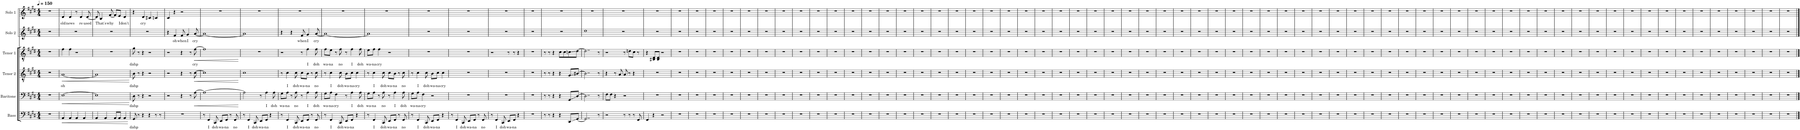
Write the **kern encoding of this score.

**kern	**text	**dynam	**kern	**text	**dynam	**kern	**text	**dynam	**kern	**text	**dynam	**kern	**text	**kern	**text
*part6	*part6	*part6	*part5	*part5	*part5	*part4	*part4	*part4	*part3	*part3	*part3	*part2	*part2	*part1	*part1
*staff6	*staff6	*staff6	*staff5	*staff5	*staff5	*staff4	*staff4	*staff4	*staff3	*staff3	*staff3	*staff2	*staff2	*staff1	*staff1
*I"Bass	*	*	*I"Baritone	*	*	*I"Tenor 2	*	*	*I"Tenor 1	*	*	*I"Solo 2	*	*I"Solo 1	*
*I'B.	*	*	*I'Bar.	*	*	*I'T. 2	*	*	*I'T. 1	*	*	*I'S2	*	*I'S1	*
*clefF4	*	*	*clefF4	*	*	*clefGv2	*	*	*clefGv2	*	*	*clefG2	*	*clefG2	*
*k[f#c#g#d#]	*	*	*k[f#c#g#d#]	*	*	*k[f#c#g#d#]	*	*	*k[f#c#g#d#]	*	*	*k[f#c#g#d#]	*	*k[f#c#g#d#]	*
*M4/4	*	*	*M4/4	*	*	*M4/4	*	*	*M4/4	*	*	*M4/4	*	*M4/4	*
*MM150	*	*	*MM150	*	*	*MM150	*	*	*MM150	*	*	*MM150	*	*MM150	*
=1	=1	=1	=1	=1	=1	=1	=1	=1	=1	=1	=1	=1	=1	=1	=1
1r	.	.	1r	.	.	1r	.	.	1r	.	.	1r	.	1r	.
=2	=2	=2	=2	=2	=2	=2	=2	=2	=2	=2	=2	=2	=2	=2	=2
!	!	!LO:HP:b	!	!	!LO:HP:b	!	!LO:LY:b	!LO:HP:b	!	!	!	!	!	!	!LO:LY:b
4AA/	.	<	[1E	.	<	[1A	oh	<	4f#\	.	.	1r	.	4d#/	old
!	!	!	!	!	!	!	!	!	!	!	!	!	!	!	!LO:LY:b
4AA/	.	.	.	.	.	.	.	.	4f#\	.	.	.	.	4d#/	news
4AA/	.	.	.	.	.	.	.	.	2r	.	.	.	.	8r	.
!	!	!	!	!	!	!	!	!	!	!	!	!	!	!	!LO:LY:b
.	.	.	.	.	.	.	.	.	.	.	.	.	.	4d#/	re
4AA/	.	.	.	.	.	.	.	.	.	.	.	.	.	.	.
!	!	!	!	!	!	!	!	!	!	!	!	!	!	!	!LO:LY:b
.	.	.	.	.	.	.	.	.	.	.	.	.	.	[8d#/	used
=3	=3	=3	=3	=3	=3	=3	=3	=3	=3	=3	=3	=3	=3	=3	=3
4AA/	.	.	1E]	.	.	1A]	.	.	1r	.	.	1r	.	8d#/]	.
!	!	!	!	!	!	!	!	!	!	!	!	!	!	!	!LO:LY:b
.	.	.	.	.	.	.	.	.	.	.	.	.	.	4B/	That's
4AA/	.	.	.	.	.	.	.	.	.	.	.	.	.	.	.
!	!	!	!	!	!	!	!	!	!	!	!	!	!	!	!LO:LY:b
.	.	.	.	.	.	.	.	.	.	.	.	.	.	[8f#/	why
8AA/L	.	.	.	.	.	.	.	.	.	.	.	.	.	8f#/L]	.
!	!	!	!	!	!	!	!	!	!	!	!	!	!	!	!LO:LY:b
8AA/J	.	.	.	.	.	.	.	.	.	.	.	.	.	8e/J	I
!	!	!	!	!	!	!	!	!	!	!	!	!	!	!	!LO:LY:b
4AA/	.	.	.	.	.	.	.	.	.	.	.	.	.	4d#/	don't
.	.	[	.	.	[	.	.	[	.	.	.	.	.	.	.
=4	=4	=4	=4	=4	=4	=4	=4	=4	=4	=4	=4	=4	=4	=4	=4
!	!LO:LY:b	!	!	!LO:LY:b	!	!	!LO:LY:b	!	!	!LO:LY:b	!	!	!	!	!
8GG#/	dahp	.	8D#\	dahp	.	8B\	dahp	.	8g#\	dahp	.	1r	.	4r	.
8r	.	.	8r	.	.	8r	.	.	8r	.	.	.	.	.	.
!	!	!	!	!	!	!	!	!	!	!	!	!	!	!	!LO:LY:b
4r	.	.	4r	.	.	4r	.	.	4r	.	.	.	.	4d#/	cry
4r	.	.	2r	.	.	2r	.	.	2r	.	.	.	.	4c#X/	.
8r	.	.	.	.	.	.	.	.	.	.	.	.	.	4cn/	.
8r	.	.	.	.	.	.	.	.	.	.	.	.	.	.	.
=5	=5	=5	=5	=5	=5	=5	=5	=5	=5	=5	=5	=5	=5	=5	=5
1r	.	.	2r	.	.	2r	.	.	2r	.	.	4r	.	4c#/	.
!	!	!	!	!	!	!	!	!	!	!	!	!	!LO:LY:b	!	!
.	.	.	.	.	.	.	.	.	.	.	.	4f#/	oh	4r	.
!	!	!	!	!	!	!	!	!	!	!	!	!	!LO:LY:b	!	!
.	.	.	4r	.	.	4r	.	.	4r	.	.	8f#/	when	2r	.
!	!	!	!	!	!	!	!	!	!	!	!	!	!LO:LY:b	!	!
.	.	.	.	.	.	.	.	.	.	.	.	4g#/	I	.	.
.	.	.	8r	.	.	8r	.	.	8r	.	.	.	.	.	.
!	!	!	!	!	!LO:HP:b	!	!	!LO:HP:b	!	!LO:LY:b	!LO:HP:b	!	!LO:LY:b	!	!
.	.	.	[8A\	.	<	[8c#\	.	<	[8f#\	cry	<	[8a/	cry	.	.
=6	=6	=6	=6	=6	=6	=6	=6	=6	=6	=6	=6	=6	=6	=6	=6
8r	.	.	1A_	.	.	1c#]	.	.	1f#]	.	.	1a_	.	1r	.
!	!LO:LY:b	!	!	!	!	!	!	!	!	!	!	!	!	!	!
4FF#/	I	.	.	.	.	.	.	.	.	.	.	.	.	.	.
!	!LO:LY:b	!	!	!	!	!	!	!	!	!	!	!	!	!	!
8CC#/	doh	.	.	.	.	.	.	.	.	.	.	.	.	.	.
!	!LO:LY:b	!	!	!	!	!	!	!	!	!	!	!	!	!	!
8EE/L	wa-	.	.	.	.	.	.	.	.	.	.	.	.	.	.
!	!LO:LY:b	!	!	!	!	!	!	!	!	!	!	!	!	!	!
8FF#/J	-na	.	.	.	.	.	.	.	.	.	.	.	.	.	.
8r	.	.	.	.	.	.	.	.	.	.	.	.	.	.	.
!	!LO:LY:b	!	!	!	!	!	!	!	!	!	!	!	!	!	!
8FF#/	no	.	.	.	.	.	.	.	.	.	.	.	.	.	.
.	.	.	.	.	[	.	.	[	.	.	[	.	.	.	.
=7	=7	=7	=7	=7	=7	=7	=7	=7	=7	=7	=7	=7	=7	=7	=7
8r	.	.	2A\]	.	.	1c#	.	.	1r	.	.	1a]	.	1r	.
!	!LO:LY:b	!	!	!	!	!	!	!	!	!	!	!	!	!	!
4FF#/	I	.	.	.	.	.	.	.	.	.	.	.	.	.	.
!	!LO:LY:b	!	!	!	!	!	!	!	!	!	!	!	!	!	!
8CC#/	doh	.	.	.	.	.	.	.	.	.	.	.	.	.	.
!	!LO:LY:b	!	!	!	!	!	!	!	!	!	!	!	!	!	!
8EE/L	wa-	.	8r	.	.	.	.	.	.	.	.	.	.	.	.
!	!LO:LY:b	!	!	!LO:LY:b	!	!	!	!	!	!	!	!	!	!	!
8FF#/J	-na	.	4A\	I	.	.	.	.	.	.	.	.	.	.	.
4r	.	.	.	.	.	.	.	.	.	.	.	.	.	.	.
!	!	!	!	!LO:LY:b	!	!	!	!	!	!	!	!	!	!	!
.	.	.	8A\	doh	.	.	.	.	.	.	.	.	.	.	.
=8	=8	=8	=8	=8	=8	=8	=8	=8	=8	=8	=8	=8	=8	=8	=8
!	!	!	!	!LO:LY:b	!	!	!	!	!	!	!	!	!	!	!
8r	.	.	8G#\L	wa-	.	8r	.	.	2r	.	.	4r	.	1r	.
!	!LO:LY:b	!	!	!LO:LY:b	!	!	!LO:LY:b	!	!	!	!	!	!	!	!
4FF#/	I	.	8A\J	-na	.	4c#\	I	.	.	.	.	.	.	.	.
.	.	.	8r	.	.	.	.	.	.	.	.	4r	.	.	.
!	!LO:LY:b	!	!	!LO:LY:b	!	!	!LO:LY:b	!	!	!	!	!	!	!	!
8CC#/	doh	.	8A\	no	.	8c#\	doh	.	.	.	.	.	.	.	.
!	!LO:LY:b	!	!	!	!	!	!LO:LY:b	!	!	!	!	!	!LO:LY:b	!	!
8EE/L	wa-	.	8r	.	.	8c#\L	wa-	.	8r	.	.	8f#/	when	.	.
!	!LO:LY:b	!	!	!LO:LY:b	!	!	!LO:LY:b	!	!	!LO:LY:b	!	!	!LO:LY:b	!	!
8FF#/J	-na	.	4A\	I	.	8B\J	-na	.	4f#\	I	.	4g#/	I	.	.
8r	.	.	.	.	.	8r	.	.	.	.	.	.	.	.	.
!	!LO:LY:b	!	!	!LO:LY:b	!	!	!LO:LY:b	!	!	!LO:LY:b	!	!	!LO:LY:b	!	!
8FF#/	no	.	8A\	doh	.	8c#\	no	.	8f#\	doh	.	[8a/	cry	.	.
=9	=9	=9	=9	=9	=9	=9	=9	=9	=9	=9	=9	=9	=9	=9	=9
!	!	!	!	!LO:LY:b	!	!	!	!	!	!LO:LY:b	!	!	!	!	!
8r	.	.	8G#\L	wa-	.	8r	.	.	8f#\L	wa-	.	1a_	.	1r	.
!	!LO:LY:b	!	!	!LO:LY:b	!	!	!LO:LY:b	!	!	!LO:LY:b	!	!	!	!	!
4FF#/	I	.	8A\J	-na	.	4c#\	I	.	8e\J	-na	.	.	.	.	.
!	!	!	!	!LO:LY:b	!	!	!	!	!	!	!	!	!	!	!
.	.	.	4F#\	cry	.	.	.	.	8r	.	.	.	.	.	.
!	!LO:LY:b	!	!	!	!	!	!LO:LY:b	!	!	!LO:LY:b	!	!	!	!	!
8CC#/	doh	.	.	.	.	8c#\	doh	.	8f#\	no	.	.	.	.	.
!	!LO:LY:b	!	!	!	!	!	!LO:LY:b	!	!	!	!	!	!	!	!
8EE/L	wa-	.	8r	.	.	8B\L	wa-	.	8r	.	.	.	.	.	.
!	!LO:LY:b	!	!	!LO:LY:b	!	!	!LO:LY:b	!	!	!LO:LY:b	!	!	!	!	!
8FF#/J	-na	.	4A\	I	.	8c#\J	-na	.	4f#\	I	.	.	.	.	.
!	!	!	!	!	!	!	!LO:LY:b	!	!	!	!	!	!	!	!
4r	.	.	.	.	.	4c#\	cry	.	.	.	.	.	.	.	.
!	!	!	!	!LO:LY:b	!	!	!	!	!	!LO:LY:b	!	!	!	!	!
.	.	.	8A\	doh	.	.	.	.	8f#\	doh	.	.	.	.	.
=10	=10	=10	=10	=10	=10	=10	=10	=10	=10	=10	=10	=10	=10	=10	=10
!	!	!	!	!LO:LY:b	!	!	!	!	!	!LO:LY:b	!	!	!	!	!
8r	.	.	8G#\L	wa-	.	8r	.	.	8e\L	wa-	.	1a]	.	1r	.
!	!LO:LY:b	!	!	!LO:LY:b	!	!	!LO:LY:b	!	!	!LO:LY:b	!	!	!	!	!
4FF#/	I	.	8A\J	-na	.	4c#\	I	.	8f#\J	-na	.	.	.	.	.
!	!	!	!	!	!	!	!	!	!	!LO:LY:b	!	!	!	!	!
.	.	.	8r	.	.	.	.	.	4f#\	cry	.	.	.	.	.
!	!LO:LY:b	!	!	!LO:LY:b	!	!	!LO:LY:b	!	!	!	!	!	!	!	!
8CC#/	doh	.	8A\	no	.	8c#\	doh	.	.	.	.	.	.	.	.
!	!LO:LY:b	!	!	!	!	!	!LO:LY:b	!	!	!	!	!	!	!	!
8EE/L	wa-	.	8r	.	.	8c#\L	wa-	.	2r	.	.	.	.	.	.
!	!LO:LY:b	!	!	!LO:LY:b	!	!	!LO:LY:b	!	!	!	!	!	!	!	!
8FF#/J	-na	.	4A\	I	.	8B\J	-na	.	.	.	.	.	.	.	.
8r	.	.	.	.	.	8r	.	.	.	.	.	.	.	.	.
!	!LO:LY:b	!	!	!LO:LY:b	!	!	!LO:LY:b	!	!	!	!	!	!	!	!
8FF#/	no	.	8A\	doh	.	8c#\	no	.	.	.	.	.	.	.	.
=11	=11	=11	=11	=11	=11	=11	=11	=11	=11	=11	=11	=11	=11	=11	=11
!	!	!	!	!LO:LY:b	!	!	!	!	!	!	!	!	!	!	!
8r	.	.	8G#\L	wa-	.	8r	.	.	1r	.	.	1r	.	1r	.
!	!LO:LY:b	!	!	!LO:LY:b	!	!	!LO:LY:b	!	!	!	!	!	!	!	!
4FF#/	I	.	8A\J	-na	.	4c#\	I	.	.	.	.	.	.	.	.
!	!	!	!	!LO:LY:b	!	!	!	!	!	!	!	!	!	!	!
.	.	.	4F#\	cry	.	.	.	.	.	.	.	.	.	.	.
!	!LO:LY:b	!	!	!	!	!	!LO:LY:b	!	!	!	!	!	!	!	!
8CC#/	doh	.	.	.	.	8c#\	doh	.	.	.	.	.	.	.	.
!	!LO:LY:b	!	!	!	!	!	!LO:LY:b	!	!	!	!	!	!	!	!
8EE/L	wa-	.	2r	.	.	8B\L	wa-	.	.	.	.	.	.	.	.
!	!LO:LY:b	!	!	!	!	!	!LO:LY:b	!	!	!	!	!	!	!	!
8FF#/J	-na	.	.	.	.	8c#\J	-na	.	.	.	.	.	.	.	.
!	!	!	!	!	!	!	!LO:LY:b	!	!	!	!	!	!	!	!
4r	.	.	.	.	.	4c#\	cry	.	.	.	.	.	.	.	.
=12	=12	=12	=12	=12	=12	=12	=12	=12	=12	=12	=12	=12	=12	=12	=12
8r	.	.	1r	.	.	1r	.	.	1r	.	.	1r	.	1r	.
!	!LO:LY:b	!	!	!	!	!	!	!	!	!	!	!	!	!	!
4FF#/	I	.	.	.	.	.	.	.	.	.	.	.	.	.	.
!	!LO:LY:b	!	!	!	!	!	!	!	!	!	!	!	!	!	!
8CC#/	doh	.	.	.	.	.	.	.	.	.	.	.	.	.	.
!	!LO:LY:b	!	!	!	!	!	!	!	!	!	!	!	!	!	!
8EE/L	wa-	.	.	.	.	.	.	.	.	.	.	.	.	.	.
!	!LO:LY:b	!	!	!	!	!	!	!	!	!	!	!	!	!	!
8FF#/J	-na	.	.	.	.	.	.	.	.	.	.	.	.	.	.
8r	.	.	.	.	.	.	.	.	.	.	.	.	.	.	.
!	!LO:LY:b	!	!	!	!	!	!	!	!	!	!	!	!	!	!
8FF#/	no	.	.	.	.	.	.	.	.	.	.	.	.	.	.
=13	=13	=13	=13	=13	=13	=13	=13	=13	=13	=13	=13	=13	=13	=13	=13
8r	.	.	1r	.	.	1r	.	.	2r	.	.	1r	.	1r	.
!	!LO:LY:b	!	!	!	!	!	!	!	!	!	!	!	!	!	!
4FF#/	I	.	.	.	.	.	.	.	.	.	.	.	.	.	.
!	!LO:LY:b	!	!	!	!	!	!	!	!	!	!	!	!	!	!
8CC#/	doh	.	.	.	.	.	.	.	.	.	.	.	.	.	.
!	!LO:LY:b	!	!	!	!	!	!	!	!	!	!	!	!	!	!
8EE/L	wa-	.	.	.	.	.	.	.	8r	.	.	.	.	.	.
!	!LO:LY:b	!	!	!	!	!	!	!	!	!	!	!	!	!	!
8FF#/J	-na	.	.	.	.	.	.	.	8r	.	.	.	.	.	.
4r	.	.	.	.	.	.	.	.	4r	.	.	.	.	.	.
=14	=14	=14	=14	=14	=14	=14	=14	=14	=14	=14	=14	=14	=14	=14	=14
1r	.	.	1r	.	.	1r	.	.	1r	.	.	1r	.	1r	.
=15	=15	=15	=15	=15	=15	=15	=15	=15	=15	=15	=15	=15	=15	=15	=15
8r	.	.	8r	.	.	8r	.	.	8r	.	.	1r	.	1r	.
8r	.	.	8r	.	.	8r	.	.	8r	.	.	.	.	.	.
4r	.	.	4r	.	.	4r	.	.	4r	.	.	.	.	.	.
4r	.	.	4r	.	.	4r	.	.	8c#\L	.	.	.	.	.	.
.	.	.	.	.	.	.	.	.	8c#\	.	.	.	.	.	.
8DD#/L	.	.	8GG#/L	.	.	8G#/L	.	.	8cn\	.	.	.	.	.	.
[8GG#/J	.	.	[8D#/J	.	.	[8B#X/J	.	.	[8d#\J	.	.	.	.	.	.
=16	=16	=16	=16	=16	=16	=16	=16	=16	=16	=16	=16	=16	=16	=16	=16
2..GG#/]	.	.	2..D#\]	.	.	2..B#\]	.	.	2..d#\]	.	.	1dd#	.	1r	.
8r	.	.	8r	.	.	8r	.	.	8r	.	.	.	.	.	.
=17	=17	=17	=17	=17	=17	=17	=17	=17	=17	=17	=17	=17	=17	=17	=17
2r	.	.	8F#\L	.	.	4r	.	.	2r	.	.	1r	.	1r	.
.	.	.	8F#\J	.	.	.	.	.	.	.	.	.	.	.	.
.	.	.	4r	.	.	8r	.	.	.	.	.	.	.	.	.
.	.	.	.	.	.	8A/	.	.	.	.	.	.	.	.	.
8r	.	.	2r	.	.	8A/	.	.	8r	.	.	.	.	.	.
8r	.	.	.	.	.	8r	.	.	8dn\L	.	.	.	.	.	.
8r	.	.	.	.	.	4r	.	.	8c#\J	.	.	.	.	.	.
8FF#/	.	.	.	.	.	.	.	.	8r	.	.	.	.	.	.
=18	=18	=18	=18	=18	=18	=18	=18	=18	=18	=18	=18	=18	=18	=18	=18
4FF#/	.	.	1r	.	.	1r	.	.	4r	.	.	1r	.	1r	.
4r	.	.	.	.	.	.	.	.	8BB#X/ 8D#/L	.	.	.	.	.	.
.	.	.	.	.	.	.	.	.	8BB#/ 8D#/J	.	.	.	.	.	.
2r	.	.	.	.	.	.	.	.	2r	.	.	.	.	.	.
=19	=19	=19	=19	=19	=19	=19	=19	=19	=19	=19	=19	=19	=19	=19	=19
1r	.	.	1r	.	.	1r	.	.	1r	.	.	1r	.	1r	.
=20	=20	=20	=20	=20	=20	=20	=20	=20	=20	=20	=20	=20	=20	=20	=20
1r	.	.	1r	.	.	1r	.	.	1r	.	.	1r	.	1r	.
=21	=21	=21	=21	=21	=21	=21	=21	=21	=21	=21	=21	=21	=21	=21	=21
1r	.	.	1r	.	.	1r	.	.	1r	.	.	1r	.	1r	.
=22	=22	=22	=22	=22	=22	=22	=22	=22	=22	=22	=22	=22	=22	=22	=22
1r	.	.	1r	.	.	1r	.	.	1r	.	.	1r	.	1r	.
=23	=23	=23	=23	=23	=23	=23	=23	=23	=23	=23	=23	=23	=23	=23	=23
1r	.	.	1r	.	.	1r	.	.	1r	.	.	1r	.	1r	.
=24	=24	=24	=24	=24	=24	=24	=24	=24	=24	=24	=24	=24	=24	=24	=24
1r	.	.	1r	.	.	1r	.	.	1r	.	.	1r	.	1r	.
=25	=25	=25	=25	=25	=25	=25	=25	=25	=25	=25	=25	=25	=25	=25	=25
1r	.	.	1r	.	.	1r	.	.	1r	.	.	1r	.	1r	.
=26	=26	=26	=26	=26	=26	=26	=26	=26	=26	=26	=26	=26	=26	=26	=26
1r	.	.	1r	.	.	1r	.	.	1r	.	.	1r	.	1r	.
=27	=27	=27	=27	=27	=27	=27	=27	=27	=27	=27	=27	=27	=27	=27	=27
1r	.	.	1r	.	.	1r	.	.	1r	.	.	1r	.	1r	.
=28	=28	=28	=28	=28	=28	=28	=28	=28	=28	=28	=28	=28	=28	=28	=28
1r	.	.	1r	.	.	1r	.	.	1r	.	.	1r	.	1r	.
=29	=29	=29	=29	=29	=29	=29	=29	=29	=29	=29	=29	=29	=29	=29	=29
1r	.	.	1r	.	.	1r	.	.	1r	.	.	1r	.	1r	.
=30	=30	=30	=30	=30	=30	=30	=30	=30	=30	=30	=30	=30	=30	=30	=30
1r	.	.	1r	.	.	1r	.	.	1r	.	.	1r	.	1r	.
=31	=31	=31	=31	=31	=31	=31	=31	=31	=31	=31	=31	=31	=31	=31	=31
1r	.	.	1r	.	.	1r	.	.	1r	.	.	1r	.	1r	.
=32	=32	=32	=32	=32	=32	=32	=32	=32	=32	=32	=32	=32	=32	=32	=32
1r	.	.	1r	.	.	1r	.	.	1r	.	.	1r	.	1r	.
=33	=33	=33	=33	=33	=33	=33	=33	=33	=33	=33	=33	=33	=33	=33	=33
1r	.	.	1r	.	.	1r	.	.	1r	.	.	1r	.	1r	.
=34	=34	=34	=34	=34	=34	=34	=34	=34	=34	=34	=34	=34	=34	=34	=34
1r	.	.	1r	.	.	1r	.	.	1r	.	.	1r	.	1r	.
=35	=35	=35	=35	=35	=35	=35	=35	=35	=35	=35	=35	=35	=35	=35	=35
1r	.	.	1r	.	.	1r	.	.	1r	.	.	1r	.	1r	.
=36	=36	=36	=36	=36	=36	=36	=36	=36	=36	=36	=36	=36	=36	=36	=36
1r	.	.	1r	.	.	1r	.	.	1r	.	.	1r	.	1r	.
=37	=37	=37	=37	=37	=37	=37	=37	=37	=37	=37	=37	=37	=37	=37	=37
1r	.	.	1r	.	.	1r	.	.	1r	.	.	1r	.	1r	.
=38	=38	=38	=38	=38	=38	=38	=38	=38	=38	=38	=38	=38	=38	=38	=38
1r	.	.	1r	.	.	1r	.	.	1r	.	.	1r	.	1r	.
=39	=39	=39	=39	=39	=39	=39	=39	=39	=39	=39	=39	=39	=39	=39	=39
1r	.	.	1r	.	.	1r	.	.	1r	.	.	1r	.	1r	.
=40	=40	=40	=40	=40	=40	=40	=40	=40	=40	=40	=40	=40	=40	=40	=40
1r	.	.	1r	.	.	1r	.	.	1r	.	.	1r	.	1r	.
=41	=41	=41	=41	=41	=41	=41	=41	=41	=41	=41	=41	=41	=41	=41	=41
1r	.	.	1r	.	.	1r	.	.	1r	.	.	1r	.	1r	.
=42	=42	=42	=42	=42	=42	=42	=42	=42	=42	=42	=42	=42	=42	=42	=42
1r	.	.	1r	.	.	1r	.	.	1r	.	.	1r	.	1r	.
=43	=43	=43	=43	=43	=43	=43	=43	=43	=43	=43	=43	=43	=43	=43	=43
1r	.	.	1r	.	.	1r	.	.	1r	.	.	1r	.	1r	.
=44	=44	=44	=44	=44	=44	=44	=44	=44	=44	=44	=44	=44	=44	=44	=44
1r	.	.	1r	.	.	1r	.	.	1r	.	.	1r	.	1r	.
=45	=45	=45	=45	=45	=45	=45	=45	=45	=45	=45	=45	=45	=45	=45	=45
1r	.	.	1r	.	.	1r	.	.	1r	.	.	1r	.	1r	.
=46	=46	=46	=46	=46	=46	=46	=46	=46	=46	=46	=46	=46	=46	=46	=46
1r	.	.	1r	.	.	1r	.	.	1r	.	.	1r	.	1r	.
=47	=47	=47	=47	=47	=47	=47	=47	=47	=47	=47	=47	=47	=47	=47	=47
1r	.	.	1r	.	.	1r	.	.	1r	.	.	1r	.	1r	.
=48	=48	=48	=48	=48	=48	=48	=48	=48	=48	=48	=48	=48	=48	=48	=48
1r	.	.	1r	.	.	1r	.	.	1r	.	.	1r	.	1r	.
=49	=49	=49	=49	=49	=49	=49	=49	=49	=49	=49	=49	=49	=49	=49	=49
1r	.	.	1r	.	.	1r	.	.	1r	.	.	1r	.	1r	.
=50	=50	=50	=50	=50	=50	=50	=50	=50	=50	=50	=50	=50	=50	=50	=50
1r	.	.	1r	.	.	1r	.	.	1r	.	.	1r	.	1r	.
=51	=51	=51	=51	=51	=51	=51	=51	=51	=51	=51	=51	=51	=51	=51	=51
1r	.	.	1r	.	.	1r	.	.	1r	.	.	1r	.	1r	.
=52	=52	=52	=52	=52	=52	=52	=52	=52	=52	=52	=52	=52	=52	=52	=52
1r	.	.	1r	.	.	1r	.	.	1r	.	.	1r	.	1r	.
=53	=53	=53	=53	=53	=53	=53	=53	=53	=53	=53	=53	=53	=53	=53	=53
1r	.	.	1r	.	.	1r	.	.	1r	.	.	1r	.	1r	.
=54	=54	=54	=54	=54	=54	=54	=54	=54	=54	=54	=54	=54	=54	=54	=54
1r	.	.	1r	.	.	1r	.	.	1r	.	.	1r	.	1r	.
=55	=55	=55	=55	=55	=55	=55	=55	=55	=55	=55	=55	=55	=55	=55	=55
1r	.	.	1r	.	.	1r	.	.	1r	.	.	1r	.	1r	.
=56	=56	=56	=56	=56	=56	=56	=56	=56	=56	=56	=56	=56	=56	=56	=56
1r	.	.	1r	.	.	1r	.	.	1r	.	.	1r	.	1r	.
=57	=57	=57	=57	=57	=57	=57	=57	=57	=57	=57	=57	=57	=57	=57	=57
1r	.	.	1r	.	.	1r	.	.	1r	.	.	1r	.	1r	.
=58	=58	=58	=58	=58	=58	=58	=58	=58	=58	=58	=58	=58	=58	=58	=58
1r	.	.	1r	.	.	1r	.	.	1r	.	.	1r	.	1r	.
=59	=59	=59	=59	=59	=59	=59	=59	=59	=59	=59	=59	=59	=59	=59	=59
1r	.	.	1r	.	.	1r	.	.	1r	.	.	1r	.	1r	.
=60	=60	=60	=60	=60	=60	=60	=60	=60	=60	=60	=60	=60	=60	=60	=60
1r	.	.	1r	.	.	1r	.	.	1r	.	.	1r	.	1r	.
=61	=61	=61	=61	=61	=61	=61	=61	=61	=61	=61	=61	=61	=61	=61	=61
1r	.	.	1r	.	.	1r	.	.	1r	.	.	1r	.	1r	.
=62	=62	=62	=62	=62	=62	=62	=62	=62	=62	=62	=62	=62	=62	=62	=62
1r	.	.	1r	.	.	1r	.	.	1r	.	.	1r	.	1r	.
=63	=63	=63	=63	=63	=63	=63	=63	=63	=63	=63	=63	=63	=63	=63	=63
1r	.	.	1r	.	.	1r	.	.	1r	.	.	1r	.	1r	.
=64	=64	=64	=64	=64	=64	=64	=64	=64	=64	=64	=64	=64	=64	=64	=64
1r	.	.	1r	.	.	1r	.	.	1r	.	.	1r	.	1r	.
=65	=65	=65	=65	=65	=65	=65	=65	=65	=65	=65	=65	=65	=65	=65	=65
1r	.	.	1r	.	.	1r	.	.	1r	.	.	1r	.	1r	.
=66	=66	=66	=66	=66	=66	=66	=66	=66	=66	=66	=66	=66	=66	=66	=66
1r	.	.	1r	.	.	1r	.	.	1r	.	.	1r	.	1r	.
=67	=67	=67	=67	=67	=67	=67	=67	=67	=67	=67	=67	=67	=67	=67	=67
1r	.	.	1r	.	.	1r	.	.	1r	.	.	1r	.	1r	.
=68	=68	=68	=68	=68	=68	=68	=68	=68	=68	=68	=68	=68	=68	=68	=68
1r	.	.	1r	.	.	1r	.	.	1r	.	.	1r	.	1r	.
=69	=69	=69	=69	=69	=69	=69	=69	=69	=69	=69	=69	=69	=69	=69	=69
1r	.	.	1r	.	.	1r	.	.	1r	.	.	1r	.	1r	.
=70	=70	=70	=70	=70	=70	=70	=70	=70	=70	=70	=70	=70	=70	=70	=70
1r	.	.	1r	.	.	1r	.	.	1r	.	.	1r	.	1r	.
=71	=71	=71	=71	=71	=71	=71	=71	=71	=71	=71	=71	=71	=71	=71	=71
1r	.	.	1r	.	.	1r	.	.	1r	.	.	1r	.	1r	.
=72	=72	=72	=72	=72	=72	=72	=72	=72	=72	=72	=72	=72	=72	=72	=72
1r	.	.	1r	.	.	1r	.	.	1r	.	.	1r	.	1r	.
=73	=73	=73	=73	=73	=73	=73	=73	=73	=73	=73	=73	=73	=73	=73	=73
1r	.	.	1r	.	.	1r	.	.	1r	.	.	1r	.	1r	.
=74	=74	=74	=74	=74	=74	=74	=74	=74	=74	=74	=74	=74	=74	=74	=74
1r	.	.	1r	.	.	1r	.	.	1r	.	.	1r	.	1r	.
=75	=75	=75	=75	=75	=75	=75	=75	=75	=75	=75	=75	=75	=75	=75	=75
1r	.	.	1r	.	.	1r	.	.	1r	.	.	1r	.	1r	.
=76	=76	=76	=76	=76	=76	=76	=76	=76	=76	=76	=76	=76	=76	=76	=76
1r	.	.	1r	.	.	1r	.	.	1r	.	.	1r	.	1r	.
=77	=77	=77	=77	=77	=77	=77	=77	=77	=77	=77	=77	=77	=77	=77	=77
1r	.	.	1r	.	.	1r	.	.	1r	.	.	1r	.	1r	.
=78	=78	=78	=78	=78	=78	=78	=78	=78	=78	=78	=78	=78	=78	=78	=78
1r	.	.	1r	.	.	1r	.	.	1r	.	.	1r	.	1r	.
=79	=79	=79	=79	=79	=79	=79	=79	=79	=79	=79	=79	=79	=79	=79	=79
1r	.	.	1r	.	.	1r	.	.	1r	.	.	1r	.	1r	.
=80	=80	=80	=80	=80	=80	=80	=80	=80	=80	=80	=80	=80	=80	=80	=80
1r	.	.	1r	.	.	1r	.	.	1r	.	.	1r	.	1r	.
=81	=81	=81	=81	=81	=81	=81	=81	=81	=81	=81	=81	=81	=81	=81	=81
1r	.	.	1r	.	.	1r	.	.	1r	.	.	1r	.	1r	.
=82	=82	=82	=82	=82	=82	=82	=82	=82	=82	=82	=82	=82	=82	=82	=82
1r	.	.	1r	.	.	1r	.	.	1r	.	.	1r	.	1r	.
=83	=83	=83	=83	=83	=83	=83	=83	=83	=83	=83	=83	=83	=83	=83	=83
1r	.	.	1r	.	.	1r	.	.	1r	.	.	1r	.	1r	.
==	==	==	==	==	==	==	==	==	==	==	==	==	==	==	==
*-	*-	*-	*-	*-	*-	*-	*-	*-	*-	*-	*-	*-	*-	*-	*-
